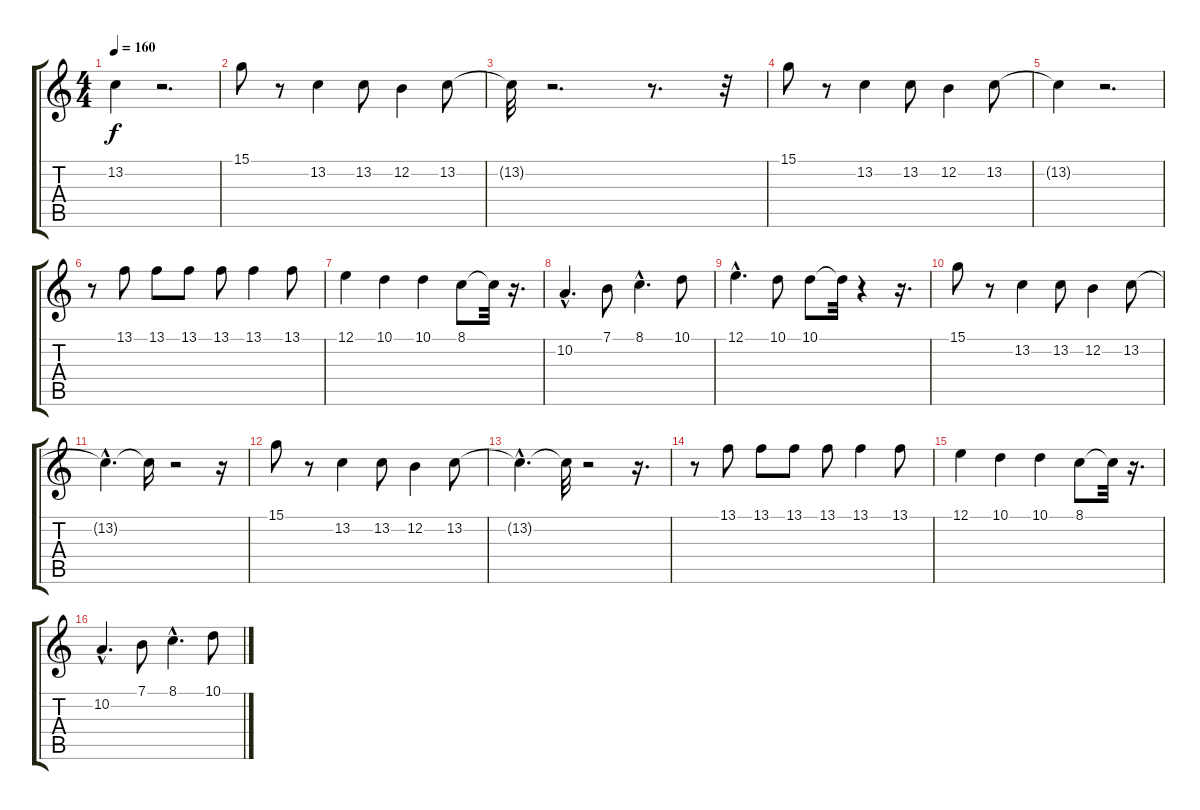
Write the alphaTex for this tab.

\track "" {instrument lead1square}
\staff {score tabs}
\tuning (E4 B3 G3 D3 A2 E2) {hide}
\ts (4 4)
\tempo 160
\clef g2
\ks c
13.2.4{dy f} r.2{d} |
15.1.8 r.8 13.2.4 13.2.8 12.2.4 13.2.8 |
13.2{t}.32 r.2{d} r.8{d} r.32 |
15.1.8 r.8 13.2.4 13.2.8 12.2.4 13.2.8 |
13.2{t}.4 r.2{d} |
r.8 13.1.8 13.1.8 13.1.8 13.1.8 13.1.4 13.1.8 |
12.1.4 10.1.4 10.1.4 8.1.8 8.1{t}.32 r.16{d} |
10.2{hac}.4{d} 7.1.8 8.1{hac}.4{d} 10.1.8 |
12.1{hac}.4{d} 10.1.8 10.1.8 10.1{t}.32 r.4 r.16{d} |
15.1.8 r.8 13.2.4 13.2.8 12.2.4 13.2.8 |
13.2{hac t}.4{d} 13.2{t}.16 r.2 r.16 |
15.1.8 r.8 13.2.4 13.2.8 12.2.4 13.2.8 |
13.2{hac t}.4{d} 13.2{t}.32 r.2 r.16{d} |
r.8 13.1.8 13.1.8 13.1.8 13.1.8 13.1.4 13.1.8 |
12.1.4 10.1.4 10.1.4 8.1.8 8.1{t}.32 r.16{d} |
10.2{hac}.4{d} 7.1.8 8.1{hac}.4{d} 10.1.8
